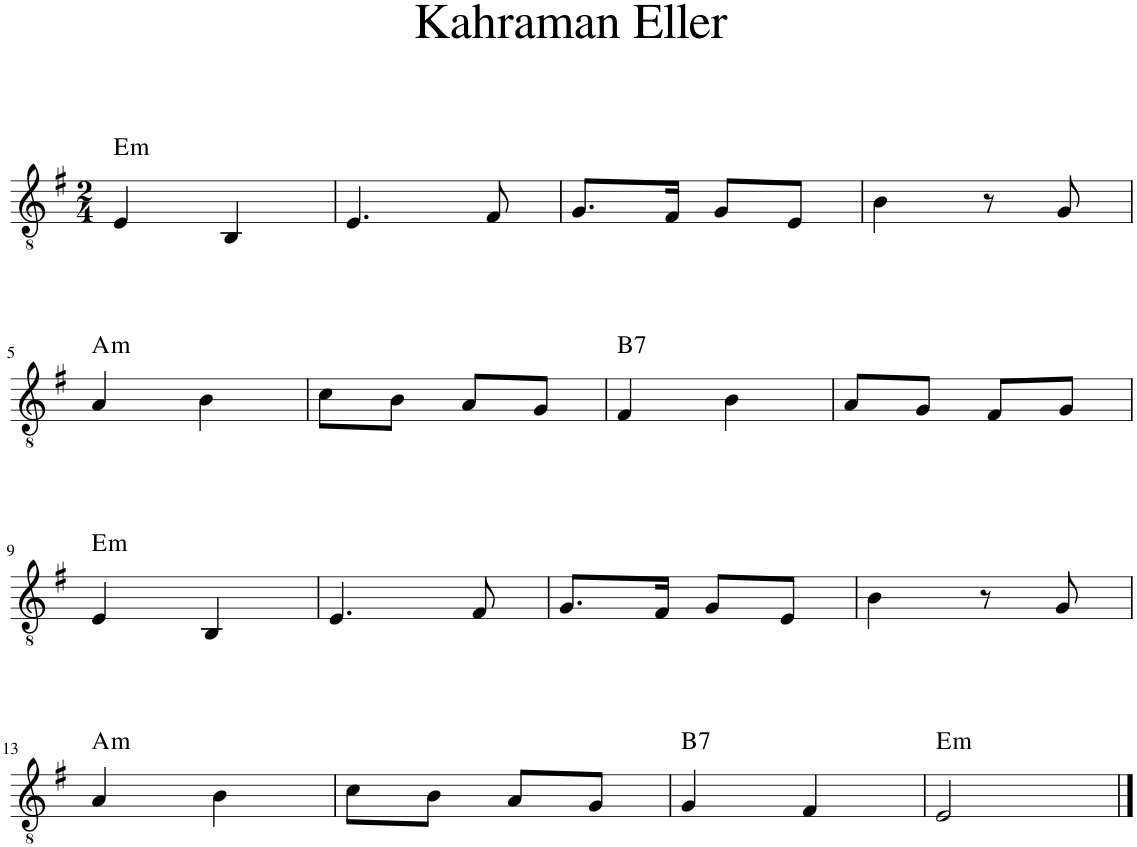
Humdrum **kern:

**kern	**harte
*part1	*part1
*staff1	*
*I"Klasik Gitar	*
*I'Git.	*
*clefGv2	*
*k[f#]	*
*M2/4	*
=1	=1
!	!LO:H:kt=m
4E/	E:min
4BB/	.
=2	=2
4.E/	.
8F#/	.
=3	=3
8.G/L	.
16F#/Jk	.
8G/L	.
8E/J	.
=4	=4
4B\	.
8r	.
8G/	.
!!LO:LB:g=z
=5	=5
!	!LO:H:kt=m
4A/	A:min
4B\	.
=6	=6
8c\L	.
8B\J	.
8A/L	.
8G/J	.
=7	=7
!	!LO:H:kt=7
4F#/	B:7
4B\	.
=8	=8
8A/L	.
8G/J	.
8F#/L	.
8G/J	.
!!LO:LB:g=z
=9	=9
!	!LO:H:kt=m
4E/	E:min
4BB/	.
=10	=10
4.E/	.
8F#/	.
=11	=11
8.G/L	.
16F#/Jk	.
8G/L	.
8E/J	.
=12	=12
4B\	.
8r	.
8G/	.
!!LO:LB:g=z
=13	=13
!	!LO:H:kt=m
4A/	A:min
4B\	.
=14	=14
8c\L	.
8B\J	.
8A/L	.
8G/J	.
=15	=15
!	!LO:H:kt=7
4G/	B:7
4F#/	.
=16	=16
!	!LO:H:kt=m
2E/	E:min
==	==
*-	*-
